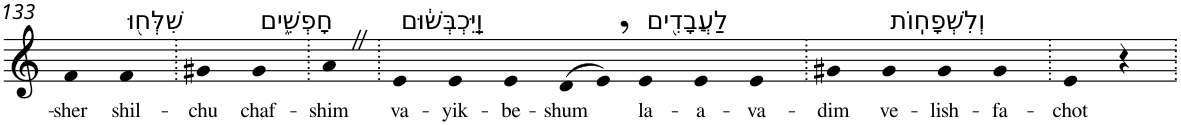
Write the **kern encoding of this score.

**kern	**text
*part1	*part1
*staff1	*staff1
*I"Piano	*
*I'Pno	*
!!LO:PB:g=z
*clefG2	*
*k[]	*
=133	=133
!	!LO:LY:b
4f	-sher
!LO:TX:a:t=שִׁלְּח֖וּ	!
!	!LO:LY:b
4f	shil-
=134.	=134.
!	!LO:LY:b
4g#X	-chu
!LO:TX:a:t=חָפְשִׁ֑ים	!
!	!LO:LY:b
4g#	chaf-
=135.	=135.
!	!LO:LY:b
4aZ	-shim
=136.	=136.
!LO:TX:a:t=וַֽיִּכְבְּשׁ֔וּם	!
!	!LO:LY:b
4e	va-
!	!LO:LY:b
4e	-yik-
!	!LO:LY:b
4e	-be-
!	!LO:LY:b
(>8d	-shum
8e,)	.
!LO:TX:a:t=לַעֲבָדִ֖ים	!
!	!LO:LY:b
4e	la-
!	!LO:LY:b
4e	-a-
!	!LO:LY:b
4e	-va-
=137.	=137.
!	!LO:LY:b
4g#X	-dim
!LO:TX:a:t=וְלִשְׁפָחֽוֹת	!
!	!LO:LY:b
4g#	ve-
!	!LO:LY:b
4g#	-lish-
!	!LO:LY:b
4g#	-fa-
=138.	=138.
!	!LO:LY:b
4e	-chot
4r	.
=.	=.
*-	*-
